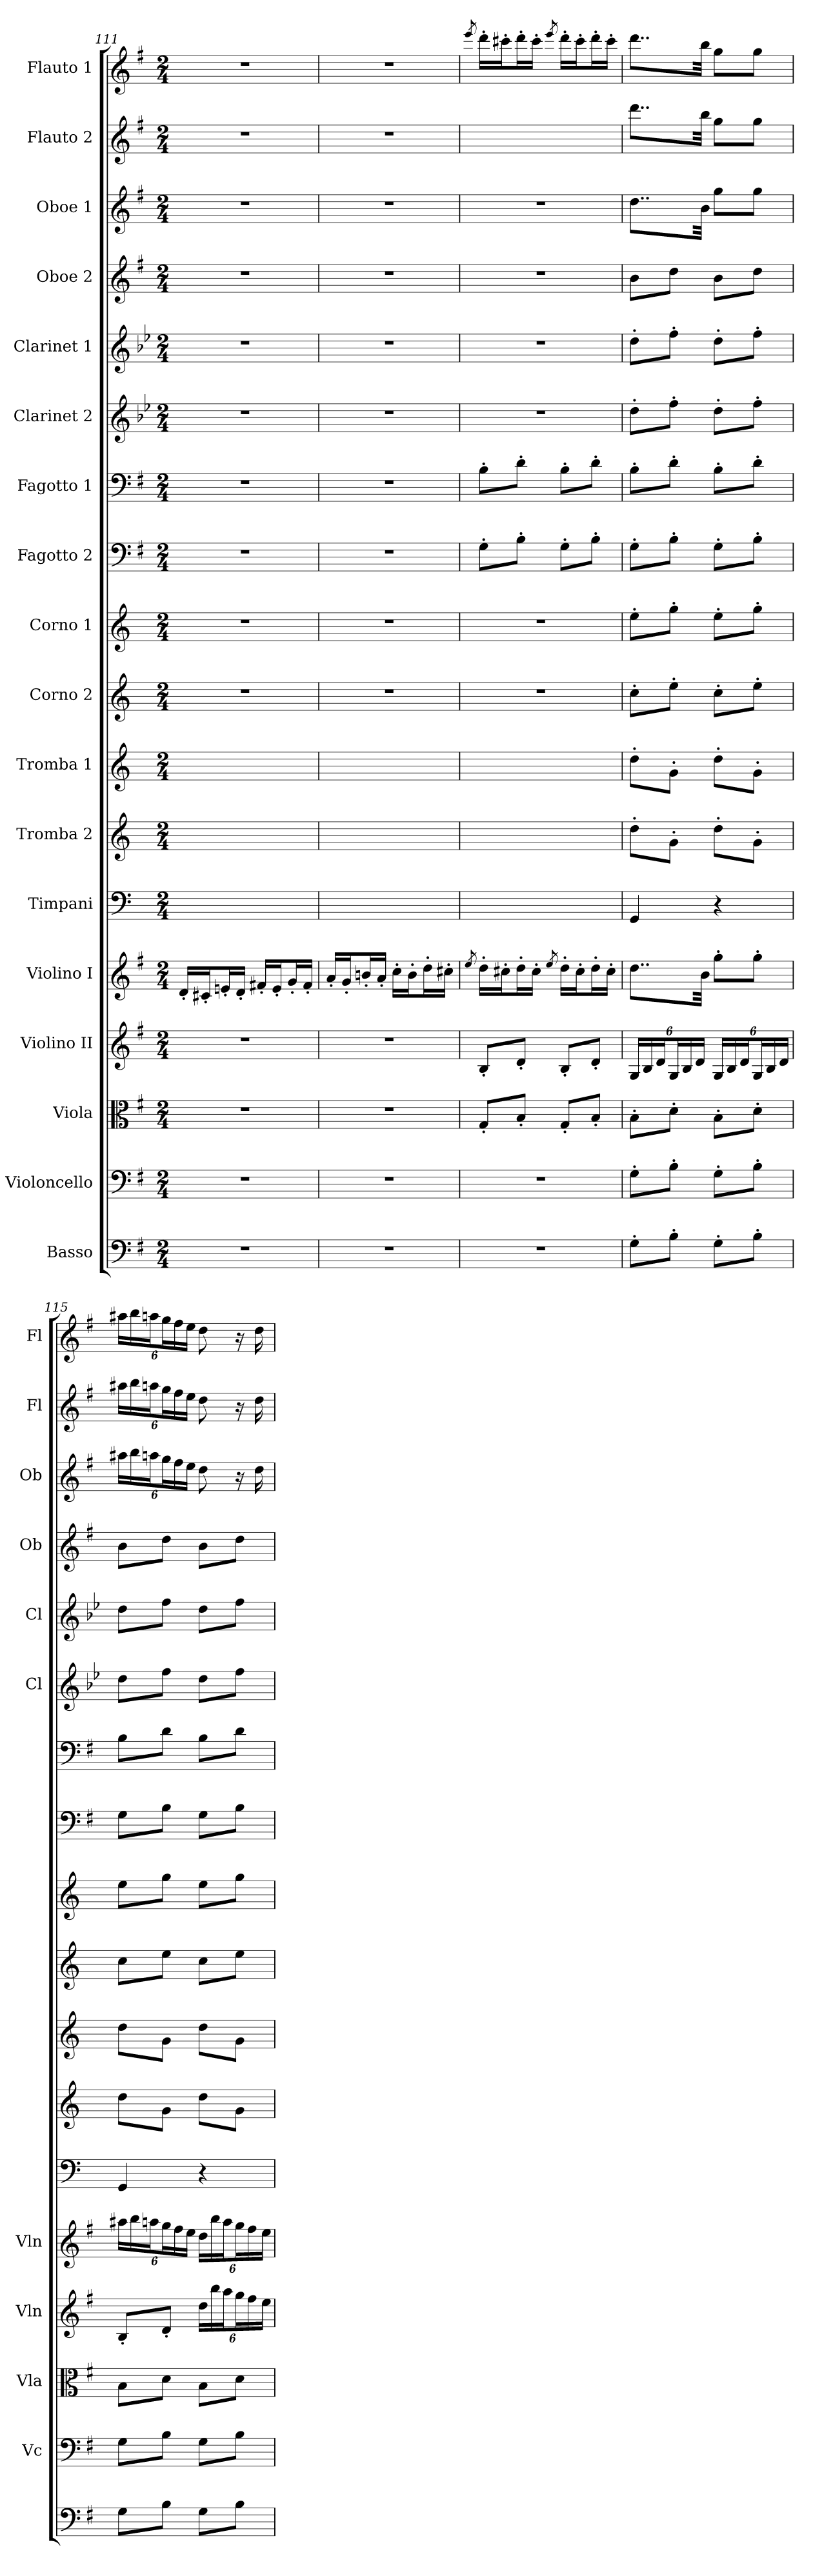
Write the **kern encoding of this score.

**kern	**kern	**kern	**kern	**kern	**kern	**kern	**kern	**kern	**kern	**kern	**kern	**kern	**kern	**kern	**kern	**kern	**kern
*part18	*part17	*part16	*part15	*part14	*part13	*part12	*part11	*part10	*part9	*part8	*part7	*part6	*part5	*part4	*part3	*part2	*part1
*staff18	*staff17	*staff16	*staff15	*staff14	*staff13	*staff12	*staff11	*staff10	*staff9	*staff8	*staff7	*staff6	*staff5	*staff4	*staff3	*staff2	*staff1
*I"Basso	*I"Violoncello	*I"Viola	*I"Violino II	*I"Violino I	*I"Timpani	*I"Tromba 2	*I"Tromba 1	*I"Corno 2	*I"Corno 1	*I"Fagotto 2	*I"Fagotto 1	*I"Clarinet 2	*I"Clarinet 1	*I"Oboe 2	*I"Oboe 1	*I"Flauto 2	*I"Flauto 1
*	*I'Vc	*I'Vla	*I'Vln	*I'Vln	*	*	*	*	*	*	*	*I'Cl	*I'Cl	*I'Ob	*I'Ob	*I'Fl	*I'Fl
*clefF4	*clefF4	*clefC3	*clefG2	*clefG2	*clefF4	*clefG2	*clefG2	*clefG2	*clefG2	*clefF4	*clefF4	*clefG2	*clefG2	*clefG2	*clefG2	*clefG2	*clefG2
*ITrd7c12	*	*	*	*	*	*ITrd1c2	*ITrd1c2	*ITrd3c5	*ITrd3c5	*	*	*ITrd2c3	*ITrd2c3	*	*	*	*
*k[f#]	*k[f#]	*k[f#]	*k[f#]	*k[f#]	*	*	*	*	*	*k[f#]	*k[f#]	*k[f#]	*k[f#]	*k[f#]	*k[f#]	*k[f#]	*k[f#]
*M2/4	*M2/4	*M2/4	*M2/4	*M2/4	*M2/4	*M2/4	*M2/4	*M2/4	*M2/4	*M2/4	*M2/4	*M2/4	*M2/4	*M2/4	*M2/4	*M2/4	*M2/4
=111	=111	=111	=111	=111	=111	=111	=111	=111	=111	=111	=111	=111	=111	=111	=111	=111	=111
2r	2r	2r	2r	16d'/LL	2ryy	2ryy	2ryy	2r	2r	2r	2r	2r	2r	2r	2r	2r	2r
.	.	.	.	16c#X'/J	.	.	.	.	.	.	.	.	.	.	.	.	.
.	.	.	.	16en'/L	.	.	.	.	.	.	.	.	.	.	.	.	.
.	.	.	.	16d'/JJ	.	.	.	.	.	.	.	.	.	.	.	.	.
.	.	.	.	16f#X'/LL	.	.	.	.	.	.	.	.	.	.	.	.	.
.	.	.	.	16e'/J	.	.	.	.	.	.	.	.	.	.	.	.	.
.	.	.	.	16g'/L	.	.	.	.	.	.	.	.	.	.	.	.	.
.	.	.	.	16f#'/JJ	.	.	.	.	.	.	.	.	.	.	.	.	.
=112	=112	=112	=112	=112	=112	=112	=112	=112	=112	=112	=112	=112	=112	=112	=112	=112	=112
2r	2r	2r	2r	16a'/LL	2ryy	2ryy	2ryy	2r	2r	2r	2r	2r	2r	2r	2r	2r	2r
.	.	.	.	16g'/J	.	.	.	.	.	.	.	.	.	.	.	.	.
.	.	.	.	16bn'/L	.	.	.	.	.	.	.	.	.	.	.	.	.
.	.	.	.	16a'/JJ	.	.	.	.	.	.	.	.	.	.	.	.	.
.	.	.	.	16cc'\LL	.	.	.	.	.	.	.	.	.	.	.	.	.
.	.	.	.	16b'\J	.	.	.	.	.	.	.	.	.	.	.	.	.
.	.	.	.	16dd'\L	.	.	.	.	.	.	.	.	.	.	.	.	.
.	.	.	.	16cc#X'\JJ	.	.	.	.	.	.	.	.	.	.	.	.	.
=113	=113	=113	=113	=113	=113	=113	=113	=113	=113	=113	=113	=113	=113	=113	=113	=113	=113
.	.	.	.	8qee	.	.	.	.	.	.	.	.	.	.	.	.	8qeee
2r	2r	8G'/L	8B'/L	16dd'\LL	2ryy	2ryy	2ryy	2r	2r	8G'\L	8B'\L	2r	2r	2r	2r	2ryy	16ddd'\LL
.	.	.	.	16cc#X'\J	.	.	.	.	.	.	.	.	.	.	.	.	16ccc#X'\J
.	.	8B'/J	8d'/J	16dd'\L	.	.	.	.	.	8B'\J	8d'\J	.	.	.	.	.	16ddd'\L
.	.	.	.	16cc#'\JJ	.	.	.	.	.	.	.	.	.	.	.	.	16ccc#'\JJ
.	.	.	.	8qee	.	.	.	.	.	.	.	.	.	.	.	.	8qeee
.	.	8G'/L	8B'/L	16dd'\LL	.	.	.	.	.	8G'\L	8B'\L	.	.	.	.	.	16ddd'\LL
.	.	.	.	16cc#'\J	.	.	.	.	.	.	.	.	.	.	.	.	16ccc#'\J
.	.	8B'/J	8d'/J	16dd'\L	.	.	.	.	.	8B'\J	8d'\J	.	.	.	.	.	16ddd'\L
.	.	.	.	16cc#'\JJ	.	.	.	.	.	.	.	.	.	.	.	.	16ccc#'\JJ
=114	=114	=114	=114	=114	=114	=114	=114	=114	=114	=114	=114	=114	=114	=114	=114	=114	=114
8GG'\L	8G'\L	8B'\L	24G/LL	8..dd\L	4GG	8cc'\L	8cc'\L	8g'\L	8b'\L	8G'\L	8B'\L	8b'\L	8b'\L	8b\L	8..dd\L	8..ddd\L	8..ddd\L
.	.	.	24B/	.	.	.	.	.	.	.	.	.	.	.	.	.	.
.	.	.	24d/J	.	.	.	.	.	.	.	.	.	.	.	.	.	.
8BB'\J	8B'\J	8d'\J	24G/L	.	.	8f'\J	8f'\J	8b'\J	8dd'\J	8B'\J	8d'\J	8dd'\J	8dd'\J	8dd\J	.	.	.
.	.	.	24B/	.	.	.	.	.	.	.	.	.	.	.	.	.	.
.	.	.	24d/JJ	.	.	.	.	.	.	.	.	.	.	.	.	.	.
.	.	.	.	32b\Jkk	.	.	.	.	.	.	.	.	.	.	32b\Jkk	32bb\Jkk	32bb\Jkk
8GG'\L	8G'\L	8B'\L	24G/LL	8gg'\L	4r	8cc'\L	8cc'\L	8g'\L	8b'\L	8G'\L	8B'\L	8b'\L	8b'\L	8b\L	8gg\L	8gg\L	8gg\L
.	.	.	24B/	.	.	.	.	.	.	.	.	.	.	.	.	.	.
.	.	.	24d/J	.	.	.	.	.	.	.	.	.	.	.	.	.	.
8BB'\J	8B'\J	8d'\J	24G/L	8gg'\J	.	8f'\J	8f'\J	8b'\J	8dd'\J	8B'\J	8d'\J	8dd'\J	8dd'\J	8dd\J	8gg\J	8gg\J	8gg\J
.	.	.	24B/	.	.	.	.	.	.	.	.	.	.	.	.	.	.
.	.	.	24d/JJ	.	.	.	.	.	.	.	.	.	.	.	.	.	.
=115	=115	=115	=115	=115	=115	=115	=115	=115	=115	=115	=115	=115	=115	=115	=115	=115	=115
8GG\L	8G\L	8B\L	8B'/L	24aa#X\LL	4GG	8cc\L	8cc\L	8g\L	8b\L	8G\L	8B\L	8b\L	8b\L	8b\L	24aa#X\LL	24aa#X\LL	24aa#X\LL
.	.	.	.	24bb\	.	.	.	.	.	.	.	.	.	.	24bb\	24bb\	24bb\
.	.	.	.	24aan\J	.	.	.	.	.	.	.	.	.	.	24aan\J	24aan\J	24aan\J
8BB\J	8B\J	8d\J	8d'/J	24gg\L	.	8f\J	8f\J	8b\J	8dd\J	8B\J	8d\J	8dd\J	8dd\J	8dd\J	24gg\L	24gg\L	24gg\L
.	.	.	.	24ff#\	.	.	.	.	.	.	.	.	.	.	24ff#\	24ff#\	24ff#\
.	.	.	.	24ee\JJ	.	.	.	.	.	.	.	.	.	.	24ee\JJ	24ee\JJ	24ee\JJ
8GG\L	8G\L	8B\L	24dd\LL	24dd\LL	4r	8cc\L	8cc\L	8g\L	8b\L	8G\L	8B\L	8b\L	8b\L	8b\L	8dd	8dd	8dd
.	.	.	24bb\	24bb\	.	.	.	.	.	.	.	.	.	.	.	.	.
.	.	.	24aa\J	24aa\J	.	.	.	.	.	.	.	.	.	.	.	.	.
8BB\J	8B\J	8d\J	24gg\L	24gg\L	.	8f\J	8f\J	8b\J	8dd\J	8B\J	8d\J	8dd\J	8dd\J	8dd\J	16r	16r	16r
.	.	.	24ff#\	24ff#\	.	.	.	.	.	.	.	.	.	.	.	.	.
.	.	.	.	.	.	.	.	.	.	.	.	.	.	.	16dd	16dd	16dd
.	.	.	24ee\JJ	24ee\JJ	.	.	.	.	.	.	.	.	.	.	.	.	.
=	=	=	=	=	=	=	=	=	=	=	=	=	=	=	=	=	=
*-	*-	*-	*-	*-	*-	*-	*-	*-	*-	*-	*-	*-	*-	*-	*-	*-	*-
